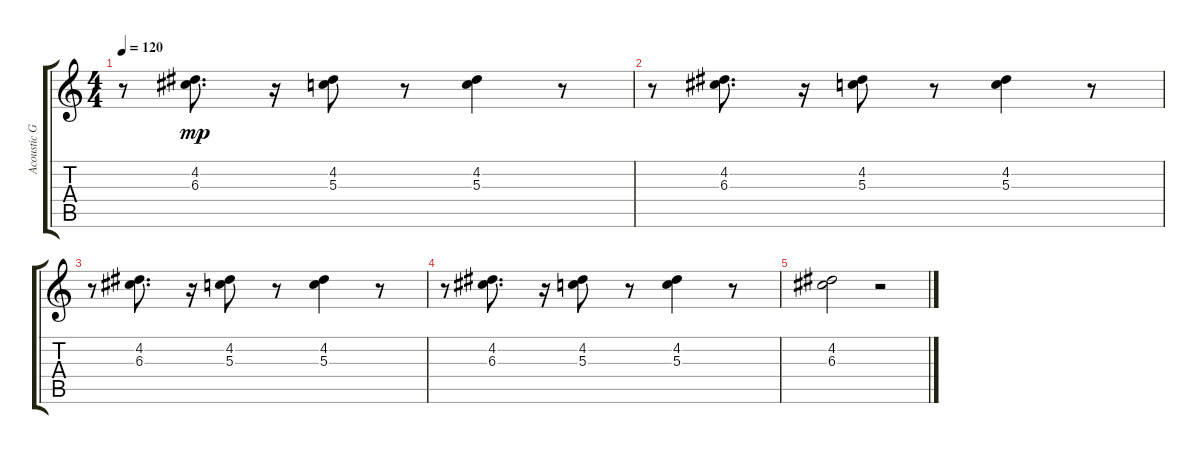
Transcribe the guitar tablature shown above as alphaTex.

\track ("Acoustic Guitar" "Acoustic G") {instrument acousticguitarnylon}
\staff {score tabs}
\tuning (E4 B3 G3 D3 A2 E2) {hide}
\ts (4 4)
\tempo 120
\clef g2
\ks c
r.8{dy mp} (4.2 6.3).8{d} r.16 (4.2 5.3).8 r.8 (4.2 5.3).4 r.8 |
r.8 (4.2 6.3).8{d} r.16 (4.2 5.3).8 r.8 (4.2 5.3).4 r.8 |
r.8 (4.2 6.3).8{d} r.16 (4.2 5.3).8 r.8 (4.2 5.3).4 r.8 |
r.8 (4.2 6.3).8{d} r.16 (4.2 5.3).8 r.8 (4.2 5.3).4 r.8 |
(4.2 6.3).2 r.2
